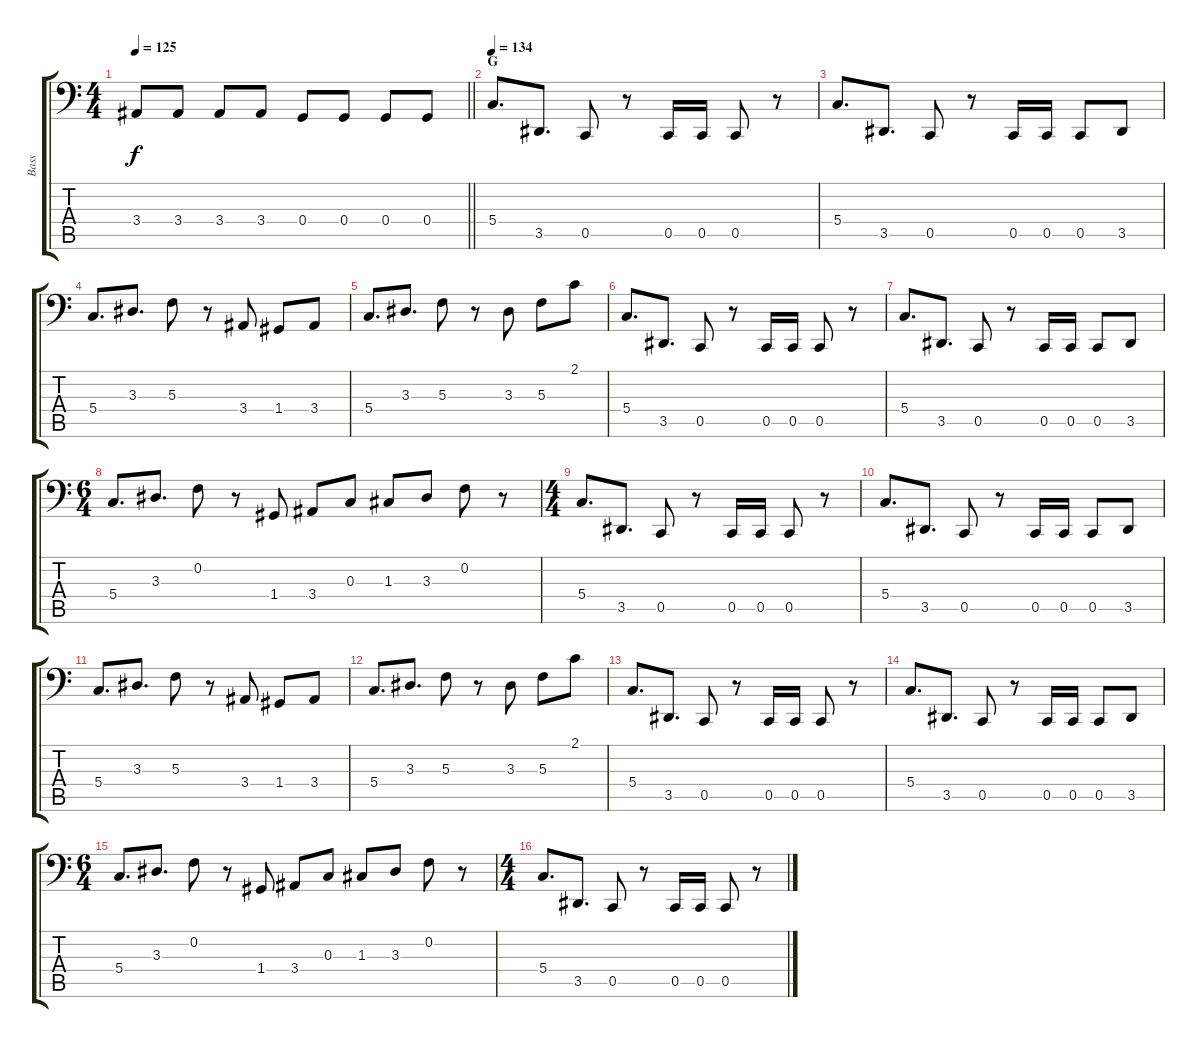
\track ("Bass" "Bass") {instrument electricbasspick}
\staff {score tabs}
\tuning (Bb2 F2 C2 G1 C1 A0) {hide}
\ts (4 4)
\tempo 125
\clef f4
\barLineRight lightlight
\ks c
3.4.8{dy f} 3.4.8 3.4.8 3.4.8 0.4.8 0.4.8 0.4.8 0.4.8 |
\section ("" "G")
\tempo 134
5.4.8{d} 3.5.8{d} 0.5.8 r.8 0.5.16 0.5.16 0.5.8 r.8 |
5.4.8{d} 3.5.8{d} 0.5.8 r.8 0.5.16 0.5.16 0.5.8 3.5.8 |
5.4.8{d} 3.3.8{d} 5.3.8 r.8 3.4.8 1.4.8 3.4.8 |
5.4.8{d} 3.3.8{d} 5.3.8 r.8 3.3.8 5.3.8 2.1.8 |
5.4.8{d} 3.5.8{d} 0.5.8 r.8 0.5.16 0.5.16 0.5.8 r.8 |
5.4.8{d} 3.5.8{d} 0.5.8 r.8 0.5.16 0.5.16 0.5.8 3.5.8 |
\ts (6 4)
5.4.8{d} 3.3.8{d} 0.2.8 r.8 1.4.8 3.4.8 0.3.8 1.3.8 3.3.8 0.2.8 r.8 |
\ts (4 4)
5.4.8{d} 3.5.8{d} 0.5.8 r.8 0.5.16 0.5.16 0.5.8 r.8 |
5.4.8{d} 3.5.8{d} 0.5.8 r.8 0.5.16 0.5.16 0.5.8 3.5.8 |
5.4.8{d} 3.3.8{d} 5.3.8 r.8 3.4.8 1.4.8 3.4.8 |
5.4.8{d} 3.3.8{d} 5.3.8 r.8 3.3.8 5.3.8 2.1.8 |
5.4.8{d} 3.5.8{d} 0.5.8 r.8 0.5.16 0.5.16 0.5.8 r.8 |
5.4.8{d} 3.5.8{d} 0.5.8 r.8 0.5.16 0.5.16 0.5.8 3.5.8 |
\ts (6 4)
5.4.8{d} 3.3.8{d} 0.2.8 r.8 1.4.8 3.4.8 0.3.8 1.3.8 3.3.8 0.2.8 r.8 |
\ts (4 4)
5.4.8{d} 3.5.8{d} 0.5.8 r.8 0.5.16 0.5.16 0.5.8 r.8
